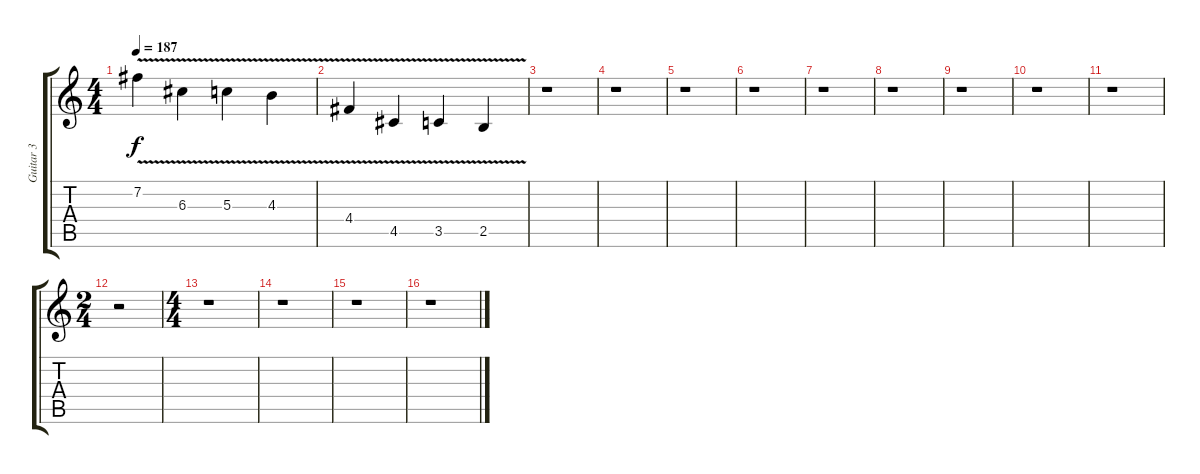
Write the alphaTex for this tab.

\track ("Guitar 3" "Guitar 3") {instrument distortionguitar}
\staff {score tabs}
\tuning (E4 B3 G3 D3 A2 E2) {hide}
\ts (4 4)
\tempo 187
\clef g2
\ks c
7.2{v}.4{dy f} 6.3{v}.4 5.3{v}.4 4.3{v}.4 |
4.4{v}.4 4.5{v}.4 3.5{v}.4 2.5{v}.4 |
r.1 |
r.1 |
r.1 |
r.1 |
r.1 |
r.1 |
r.1 |
r.1 |
r.1 |
\ts (2 4)
r.2 |
\ts (4 4)
r.1 |
r.1 |
r.1 |
r.1
